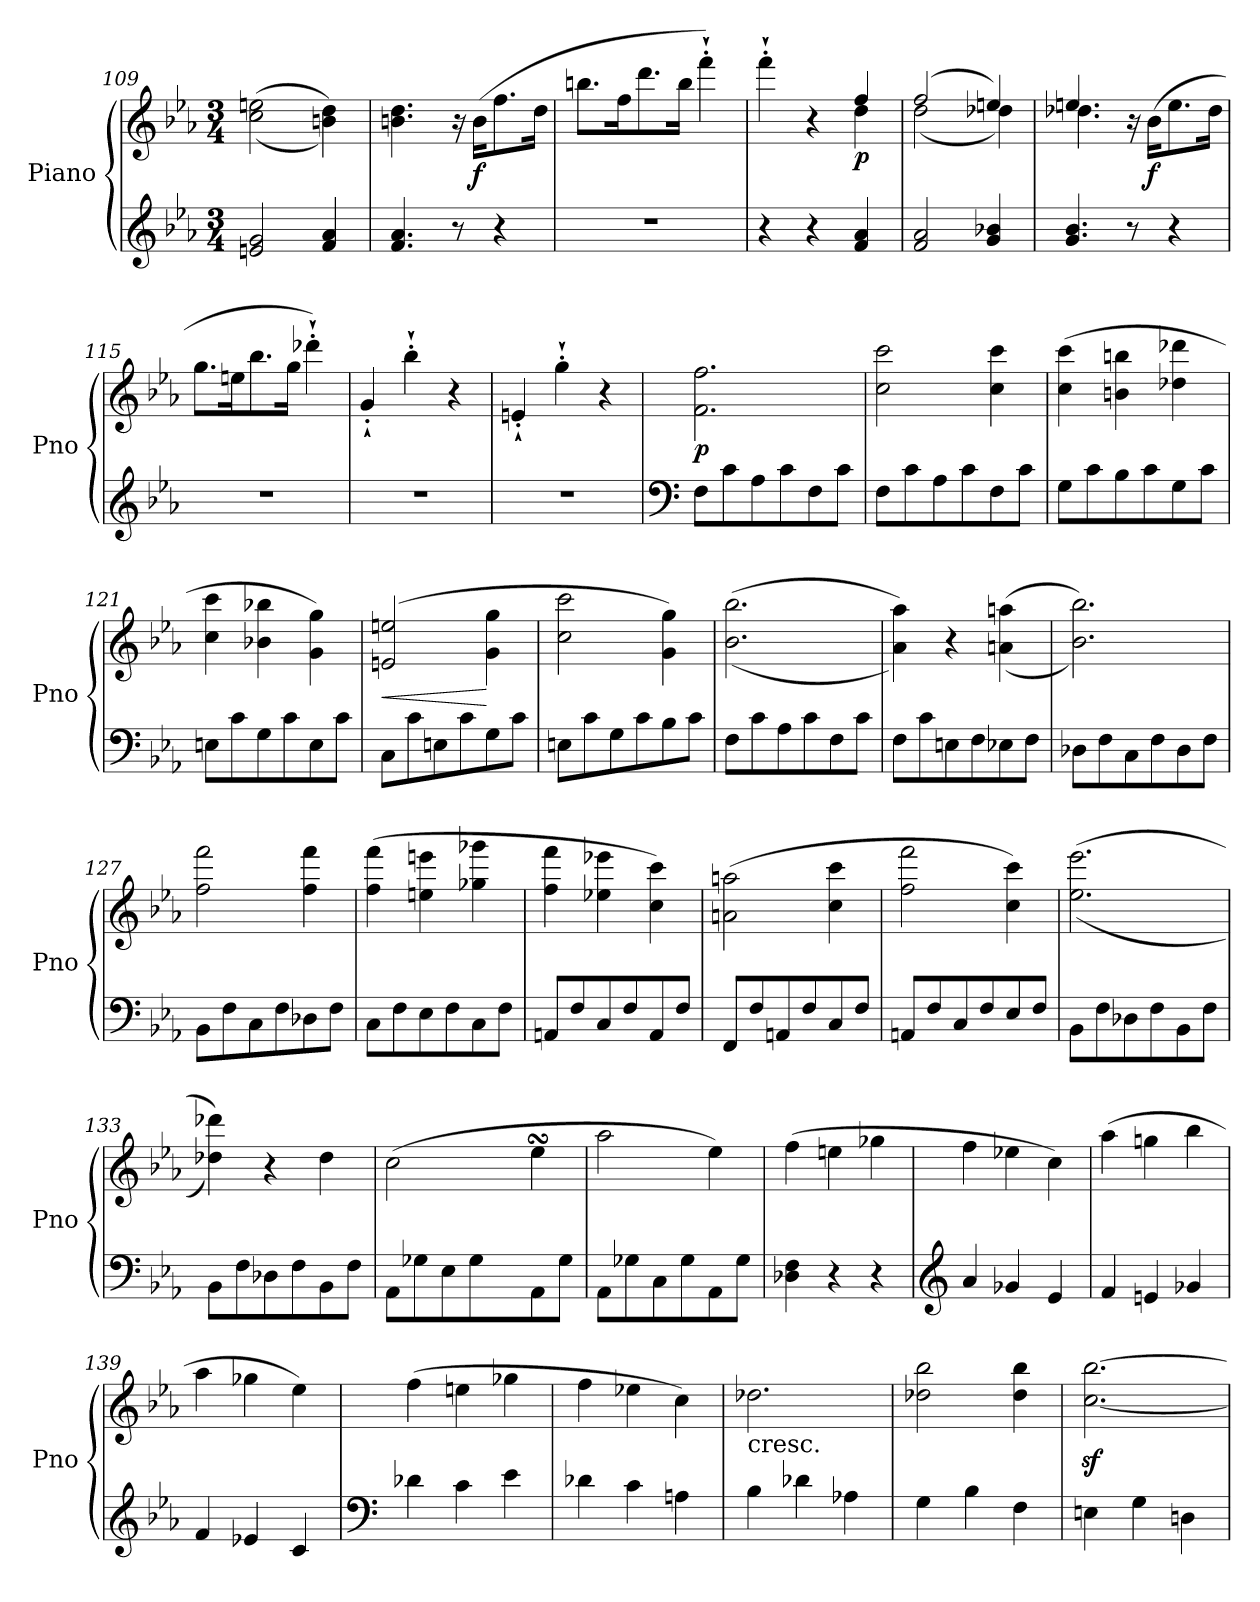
**kern	**kern	**dynam
*part1	*part1	*part1
*staff2	*staff1	*staff1/2
*I"Piano	*	*
*I'Pno	*	*
*clefG2	*clefG2	*
*k[b-e-a-]	*k[b-e-a-]	*
*E-:	*E-:	*
*M3/4	*M3/4	*
=109	=109	=109
2en/ 2g/	(>(>2cc\ 2een\	.
4f/ 4a-/	4bn\ 4dd\))	.
=110	=110	=110
4.f/ 4.a-/	4.bn\ 4.dd\	.
8r	16r	.
!	!	!LO:DY:b
.	(>16b\KL	f
4r	8.ff\	.
.	16dd\Jk	.
=111	=111	=111
2.r	8.bbn\L	.
.	16ff\K	.
.	8.ddd\	.
.	16bb\Jk	.
.	4fff'`\)	.
=112	=112	=112
*	*^	*
4r	4fff'`\	2ryy	.
4r	4r	.	.
!	!	!	!LO:DY:b
4f/ 4a-/	4ff/	4dd\	p
=113	=113	=113	=113
2f/ 2a-/	(>2ff/	(<2dd\	.
4g/ 4b-X/	4een/)	4dd-X\)	.
!!LO:LB:g=z	!!
=114	=114	=114	=114
4.g/ 4.b-/	4.een/	4.dd-X\	.
8r	16r	4.ryy	.
!	!	!	!LO:DY:b
.	(<16b-\KL	.	f
4r	8.ee\	.	.
.	16dd-\Jk	.	.
*	*v	*v	*
=115	=115	=115
2.r	8.gg\L	.
.	16een\K	.
.	8.bb-\	.
.	16gg\Jk	.
.	4ddd-X'`\)	.
=116	=116	=116
2.r	4g'`/	.
.	4bb-'`\	.
.	4r	.
=117	=117	=117
2.r	4en'`/	.
.	4gg'`\	.
.	4r	.
=118	=118	=118
*clefF4	*	*
!	!	!LO:DY:b
8F\L	2.f\ 2.ff\	p
8c\	.	.
8A-\	.	.
8c\	.	.
8F\	.	.
8c\J	.	.
=119	=119	=119
8F\L	2cc\ 2ccc\	.
8c\	.	.
8A-\	.	.
8c\	.	.
8F\	4cc\ 4ccc\	.
8c\J	.	.
=120	=120	=120
8G\L	(>4cc\ 4ccc\	.
8c\	.	.
8B-\	4bn\ 4bbn\	.
8c\	.	.
8G\	4dd-X\ 4ddd-X\	.
8c\J	.	.
!!LO:LB:g=z
=121	=121	=121
8En\L	4cc\ 4ccc\	.
8c\	.	.
8G\	4b-X\ 4bb-X\	.
8c\	.	.
8E\	4g\ 4gg\)	.
8c\J	.	.
=122	=122	=122
!	!	!LO:HP:b
8C\L	(>2en/ 2een/	<
8c\	.	.
8En\	.	.
8c\	.	.
8G\	4g\ 4gg\	[
8c\J	.	.
=123	=123	=123
8En\L	2cc\ 2ccc\	.
8c\	.	.
8G\	.	.
8c\	.	.
8B-\	4g\ 4gg\)	.
8c\J	.	.
=124	=124	=124
8F\L	(>(>2.b-\ 2.bb-\	.
8c\	.	.
8A-\	.	.
8c\	.	.
8F\	.	.
8c\J	.	.
=125	=125	=125
8F\L	4a-\ 4aa-\))	.
8c\	.	.
8En\	4r	.
8F\	.	.
8E-X\	(>(>4an\ 4aan\	.
8F\J	.	.
=126	=126	=126
8D-X\L	2.b-\ 2.bb-\))	.
8F\	.	.
8C\	.	.
8F\	.	.
8D-\	.	.
8F\J	.	.
!!LO:PB:g=z
=127	=127	=127
8BB-\L	2ff\ 2fff\	.
8F\	.	.
8C\	.	.
8F\	.	.
8D-X\	4ff\ 4fff\	.
8F\J	.	.
=128	=128	=128
8C\L	(>4ff\ 4fff\	.
8F\	.	.
8E-\	4een\ 4eeen\	.
8F\	.	.
8C\	4gg-X\ 4ggg-X\	.
8F\J	.	.
=129	=129	=129
8AAn/L	4ff\ 4fff\	.
8F/	.	.
8C/	4ee-X\ 4eee-X\	.
8F/	.	.
8AA/	4cc\ 4ccc\)	.
8F/J	.	.
=130	=130	=130
8FF/L	(>2an\ 2aan\	.
8F/	.	.
8AAn/	.	.
8F/	.	.
8C/	4cc\ 4ccc\	.
8F/J	.	.
=131	=131	=131
8AAn/L	2ff\ 2fff\	.
8F/	.	.
8C/	.	.
8F/	.	.
8E-/	4cc\ 4ccc\)	.
8F/J	.	.
=132	=132	=132
8BB-\L	(>(>2.ee-\ 2.eee-\	.
8F\	.	.
8D-X\	.	.
8F\	.	.
8BB-\	.	.
8F\J	.	.
!!LO:LB:g=z
=133	=133	=133
8BB-\L	4dd-X\ 4ddd-X\))	.
8F\	.	.
8D-X\	4r	.
8F\	.	.
8BB-\	4dd-\	.
8F\J	.	.
=134	=134	=134
*	*^	*
8AA-\L	(<2cc\	4.ccyy	.
8G-X\	.	.	.
8E-\	.	.	.
*	*	*Xtuplet	*
8G-\	.	24ffLLyy	.
.	.	24ee-yy	.
.	.	24ddnJJyy	.
8AA-\	4ee-sSSs\	4ryy	.
8G-\J	.	.	.
*	*v	*v	*
=135	=135	=135
8AA-\L	2aa-\	.
8G-X\	.	.
8C\	.	.
8G-\	.	.
8AA-\	4ee-\)	.
8G-\J	.	.
=136	=136	=136
4D-X\ 4F\	(>4ff\	.
4r	4een\	.
4r	4gg-X\	.
=137	=137	=137
*clefG2	*	*
4a-/	4ff\	.
4g-X/	4ee-X\	.
4e-/	4cc\)	.
=138	=138	=138
4f/	(>4aa-\	.
4en/	4ggn\	.
4g-X/	4bb-\	.
=139	=139	=139
4f/	4aa-\	.
4e-X/	4gg-X\	.
4c/	4ee-\)	.
!!LO:LB:g=z
=140	=140	=140
*clefF4	*	*
4d-X\	(>4ff\	.
4c\	4een\	.
4e-\	4gg-X\	.
=141	=141	=141
4d-X\	4ff\	.
4c\	4ee-X\	.
4An\	4cc\)	.
=142	=142	=142
!	!LO:TX:b:t=cresc.	!
4B-\	2.dd-X\	.
4d-X\	.	.
4A-X\	.	.
=143	=143	=143
4G\	2dd-X\ 2bb-\	.
4B-\	.	.
4F\	4dd-\ 4bb-\	.
=144	=144	=144
4En\	[2.cc\z< [2.bb-\z<	.
4G\	.	.
4Dn\	.	.
=	=	=
*-	*-	*-
